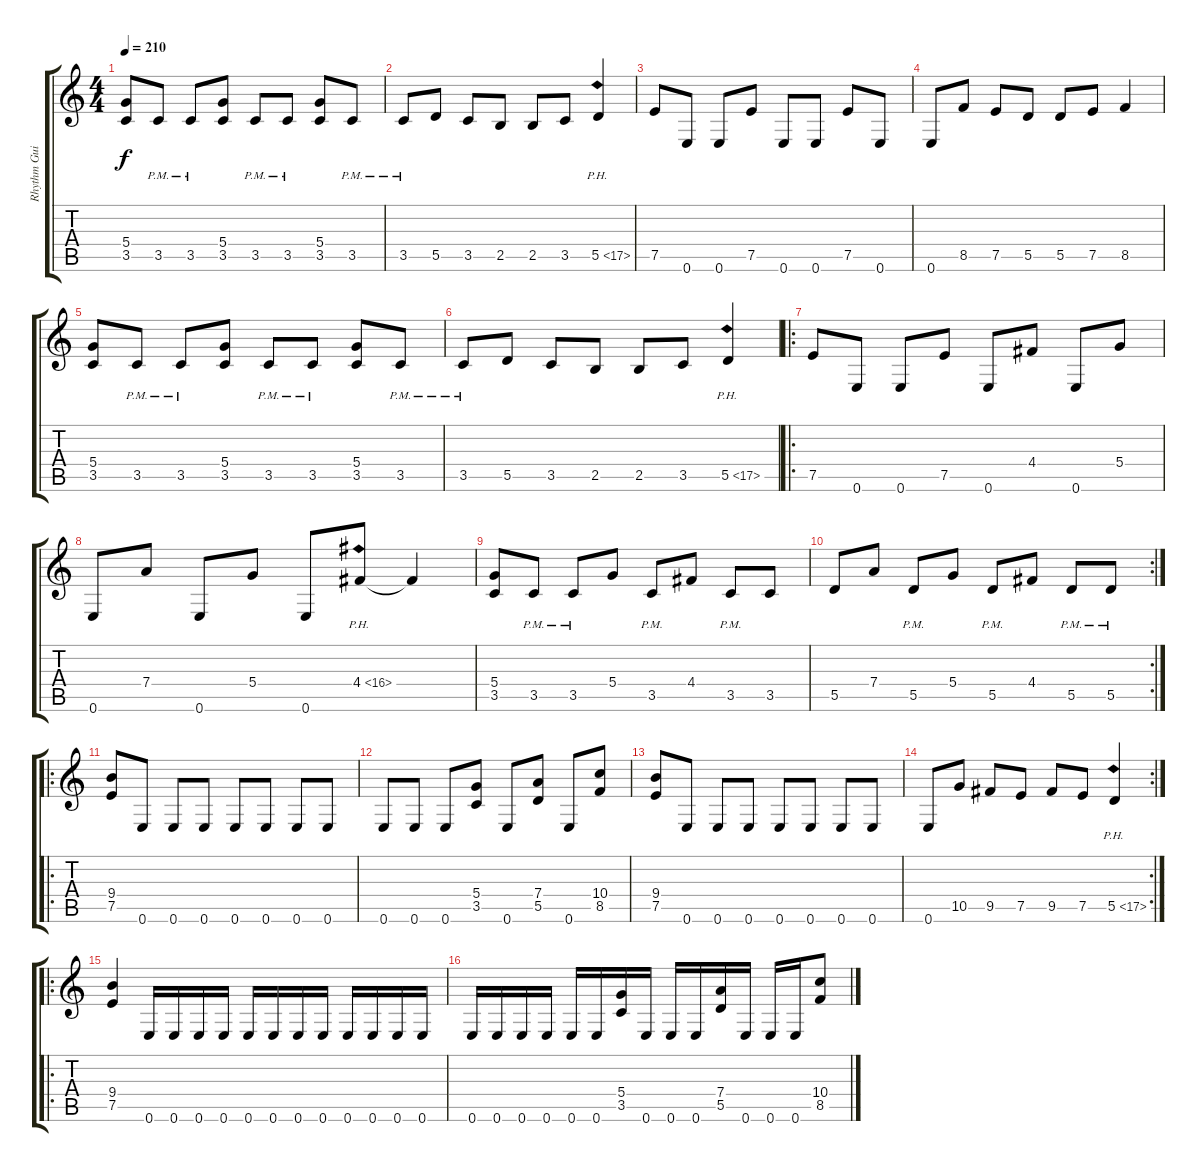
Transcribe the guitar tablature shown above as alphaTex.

\track ("Rhythm Guitar" "Rhythm Gui") {instrument distortionguitar}
\staff {score tabs}
\tuning (E4 B3 G3 D3 A2 E2) {hide}
\ts (4 4)
\tempo 210
\clef g2
\ks c
(5.4 3.5).8{dy f} 3.5{pm}.8 3.5{pm}.8 (5.4 3.5).8 3.5{pm}.8 3.5{pm}.8 (5.4 3.5).8 3.5{pm}.8 |
3.5{pm}.8 5.5.8 3.5.8 2.5.8 2.5.8 3.5.8 5.5{ph 12}.4 |
7.5.8 0.6.8 0.6.8 7.5.8 0.6.8 0.6.8 7.5.8 0.6.8 |
0.6.8 8.5.8 7.5.8 5.5.8 5.5.8 7.5.8 8.5.4 |
(5.4 3.5).8 3.5{pm}.8 3.5{pm}.8 (5.4 3.5).8 3.5{pm}.8 3.5{pm}.8 (5.4 3.5).8 3.5{pm}.8 |
3.5{pm}.8 5.5.8 3.5.8 2.5.8 2.5.8 3.5.8 5.5{ph 12}.4 |
\ro
7.5.8 0.6.8 0.6.8 7.5.8 0.6.8 4.4.8 0.6.8 5.4.8 |
0.6.8 7.4.8 0.6.8 5.4.8 0.6.8 4.4{ph 12}.8 4.4{t}.4 |
(5.4 3.5).8 3.5{pm}.8 3.5{pm}.8 5.4.8 3.5{pm}.8 4.4.8 3.5{pm}.8 3.5.8 |
\rc 2
5.5.8 7.4.8 5.5{pm}.8 5.4.8 5.5{pm}.8 4.4.8 5.5{pm}.8 5.5{pm}.8 |
\ro
(9.4 7.5).8 0.6.8 0.6.8 0.6.8 0.6.8 0.6.8 0.6.8 0.6.8 |
0.6.8 0.6.8 0.6.8 (5.4 3.5).8 0.6.8 (7.4 5.5).8 0.6.8 (10.4 8.5).8 |
(9.4 7.5).8 0.6.8 0.6.8 0.6.8 0.6.8 0.6.8 0.6.8 0.6.8 |
\rc 2
0.6.8 10.5.8 9.5.8 7.5.8 9.5.8 7.5.8 5.5{ph 12}.4 |
\ro
(9.4 7.5).4 0.6.16 0.6.16 0.6.16 0.6.16 0.6.16 0.6.16 0.6.16 0.6.16 0.6.16 0.6.16 0.6.16 0.6.16 |
0.6.16 0.6.16 0.6.16 0.6.16 0.6.16 0.6.16 (5.4 3.5).16 0.6.16 0.6.16 0.6.16 (7.4 5.5).16 0.6.16 0.6.16 0.6.16 (10.4 8.5).8
